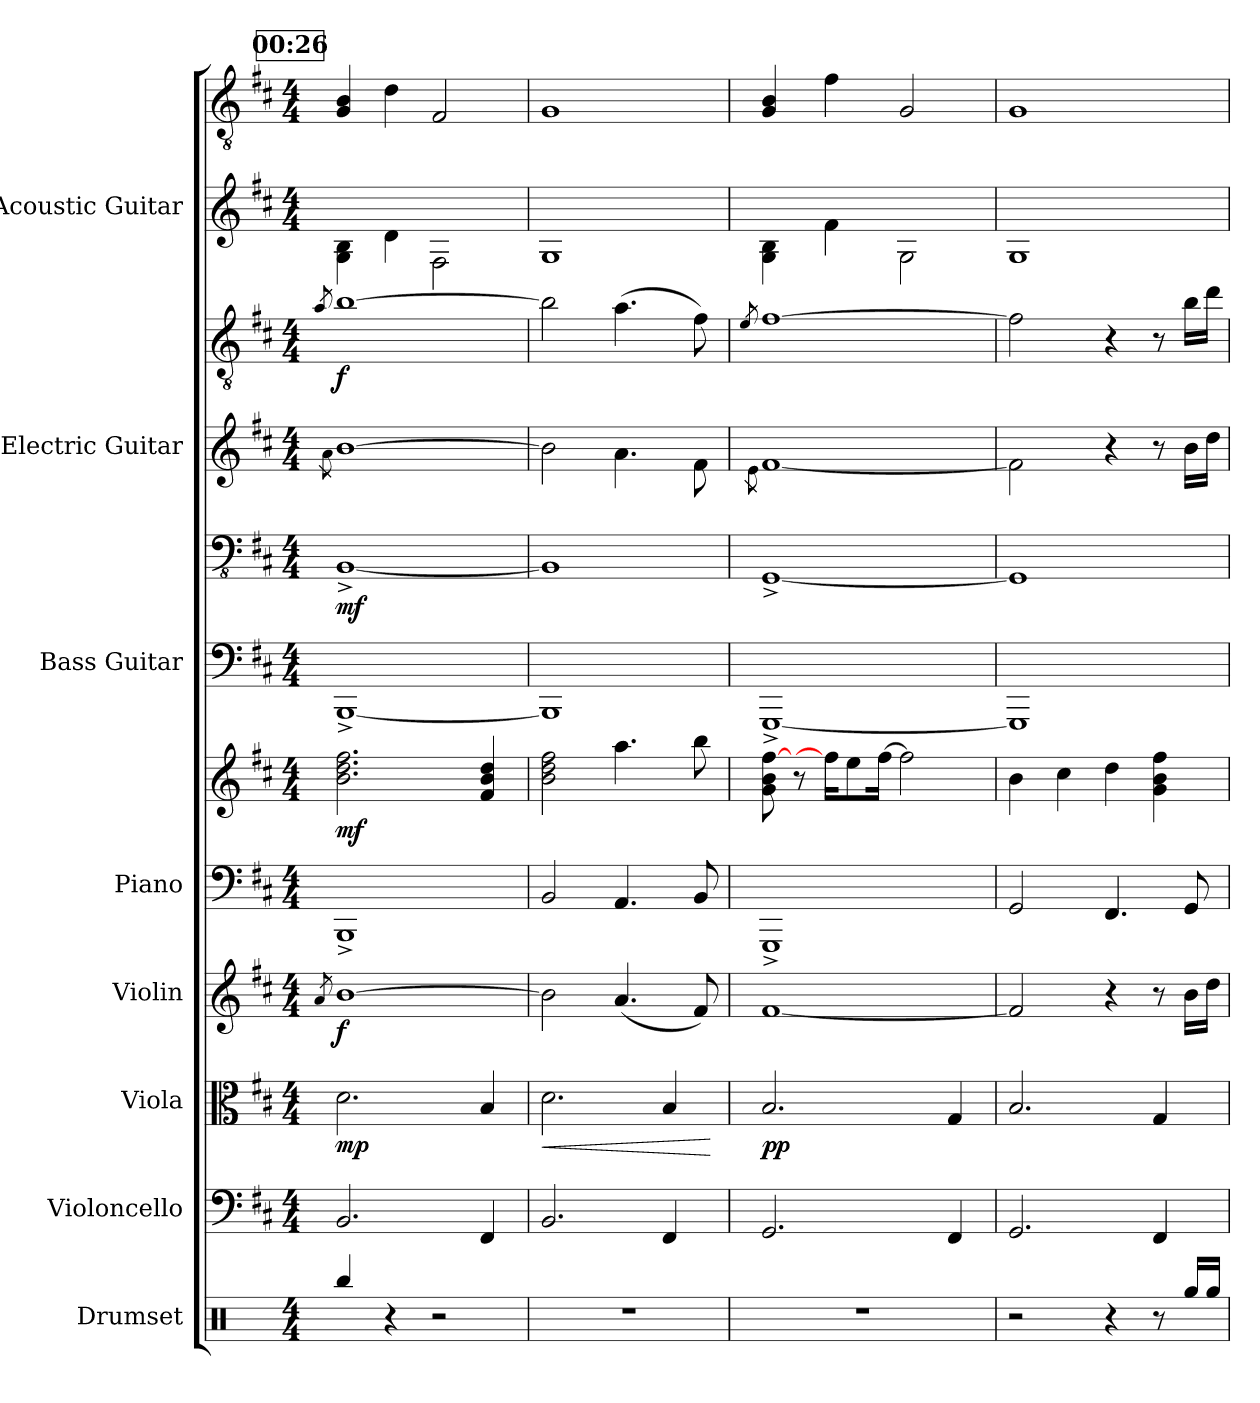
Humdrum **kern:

**kern	**kern	**kern	**dynam	**kern	**dynam	**kern	**kern	**dynam	**kern	**kern	**dynam	**kern	**kern	**dynam	**kern	**kern
*part8	*part7	*part6	*part6	*part5	*part5	*part4	*part4	*part4	*part3	*part3	*part3	*part2	*part2	*part2	*part1	*part1
*staff12	*staff11	*staff10	*staff10	*staff9	*staff9	*staff8	*staff7	*staff7/8	*staff6	*staff5	*staff5/6	*staff4	*staff3	*staff3/4	*staff2	*staff1
*I"Drumset	*I"Violoncello	*I"Viola	*	*I"Violin	*	*I"Piano	*	*	*I"Bass Guitar	*	*	*I"Electric Guitar	*	*	*I"Acoustic Guitar	*
*I'Drs.	*I'Vc.	*I'Vla.	*	*I'Vln.	*	*I'Pno.	*	*	*I'B. Guit.	*	*	*I'El. Guit.	*	*	*I'Guit.	*
*clefX	*clefF4	*clefC3	*	*clefG2	*	*clefF4	*clefG2	*	*	*clefFv4	*	*	*clefGv2	*	*	*clefGv2
*k[]	*k[f#c#]	*k[f#c#]	*	*k[f#c#]	*	*k[f#c#]	*k[f#c#]	*	*k[f#c#]	*k[f#c#]	*	*k[f#c#]	*k[f#c#]	*	*k[f#c#]	*k[f#c#]
*M4/4	*M4/4	*M4/4	*	*M4/4	*	*M4/4	*M4/4	*	*M4/4	*M4/4	*	*M4/4	*M4/4	*	*M4/4	*M4/4
!!LO:REH:place=s1:a:B:fs=14:t=00&colon;26
=9	=9	=9	=9	=9	=9	=9	=9	=9	=9	=9	=9	=9	=9	=9	=9	=9
.	.	.	.	8qa/	.	.	.	.	.	.	.	8qa\	8qa/	.	.	.
!	!	!	!LO:DY:b	!	!LO:DY:b	!	!	!LO:DY:b	!	!	!LO:DY:b	!	!	!LO:DY:b	!	!
4Rbb/	2.BB/	2.d\	mp	[1b	f	1BBB^	2.b\ 2.dd\ 2.ff#\	mf	[1BBB^	[1BBB^	mf	[1b	[1b	f	4G\ 4B\	4G/ 4B/
4r	.	.	.	.	.	.	.	.	.	.	.	.	.	.	4d\	4d\
2r	.	.	.	.	.	.	.	.	.	.	.	.	.	.	2F#\	2F#/
.	4FF#/	4B/	.	.	.	.	4f#/ 4b/ 4dd/	.	.	.	.	.	.	.	.	.
=10	=10	=10	=10	=10	=10	=10	=10	=10	=10	=10	=10	=10	=10	=10	=10	=10
!	!	!	!LO:HP:b	!	!	!	!	!	!	!	!	!	!	!	!	!
1r	2.BB/	2.d\	<	2b\]	.	2BB/	2b\ 2dd\ 2ff#\	.	1BBB]	1BBB]	.	2b\]	2b\]	.	1G	1G
.	.	.	.	(4.a/	.	4.AA/	4.aa\	.	.	.	.	4.a\	(4.a\	.	.	.
.	4FF#/	4B/	.	.	.	.	.	.	.	.	.	.	.	.	.	.
.	.	.	.	8f#/)	.	8BB/	8bb\	.	.	.	.	8f#\	8f#\)	.	.	.
.	.	.	[	.	.	.	.	.	.	.	.	.	.	.	.	.
!!LO:PB:g=z
=11	=11	=11	=11	=11	=11	=11	=11	=11	=11	=11	=11	=11	=11	=11	=11	=11
.	.	.	.	.	.	.	.	.	.	.	.	8qe\	8qe/	.	.	.
!	!	!	!LO:DY:b	!	!	!	!	!	!	!	!	!	!	!	!	!
1r	2.GG/	2.B/	pp	[1f#	.	1GGG^	8g\ 8b\ [8ff#\	.	[1GGG^	[1GGG^	.	[1f#	[1f#	.	4G\ 4B\	4G/ 4B/
.	.	.	.	.	.	.	8r	.	.	.	.	.	.	.	.	.
.	.	.	.	.	.	.	16ff#\KL]	.	.	.	.	.	.	.	4f#\	4f#\
.	.	.	.	.	.	.	8ee\	.	.	.	.	.	.	.	.	.
.	.	.	.	.	.	.	[16ff#\Jk	.	.	.	.	.	.	.	.	.
.	.	.	.	.	.	.	2ff#\]	.	.	.	.	.	.	.	2G\	2G/
.	4FF#/	4G/	.	.	.	.	.	.	.	.	.	.	.	.	.	.
=12	=12	=12	=12	=12	=12	=12	=12	=12	=12	=12	=12	=12	=12	=12	=12	=12
2r	2.GG/	2.B/	.	2f#/]	.	2GG/	4b\	.	1GGG]	1GGG]	.	2f#\]	2f#\]	.	1G	1G
.	.	.	.	.	.	.	4cc#\	.	.	.	.	.	.	.	.	.
4r	.	.	.	4r	.	4.FF#/	4dd\	.	.	.	.	4r	4r	.	.	.
8r	4FF#/	4G/	.	8r	.	.	4g\ 4b\ 4ff#\	.	.	.	.	8r	8r	.	.	.
16Rgg/LL	.	.	.	16b\LL	.	8GG/	.	.	.	.	.	16b\LL	16b\LL	.	.	.
16Rgg/JJ	.	.	.	16dd\JJ	.	.	.	.	.	.	.	16dd\JJ	16dd\JJ	.	.	.
=	=	=	=	=	=	=	=	=	=	=	=	=	=	=	=	=
*-	*-	*-	*-	*-	*-	*-	*-	*-	*-	*-	*-	*-	*-	*-	*-	*-
